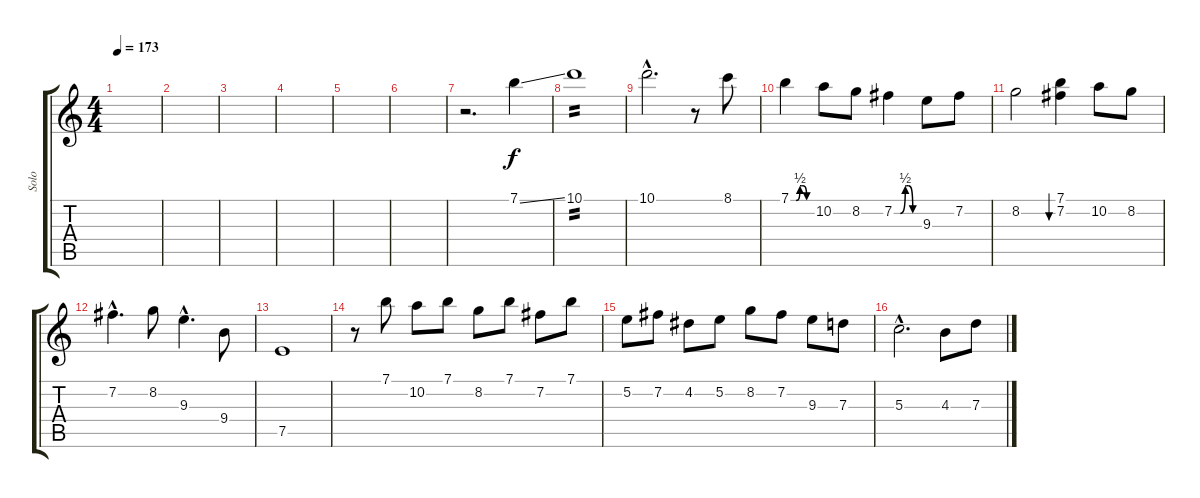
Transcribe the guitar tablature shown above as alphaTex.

\track ("Solo" "Solo") {instrument acousticguitarsteel}
\staff {score tabs}
\tuning (E4 B3 G3 D3 A2 E2) {hide}
\ts (4 4)
\tempo 173
\clef g2
\ks c
|
|
|
|
|
|
r.2{d} 7.1{ss}.4 |
10.1.1{tp 2} |
10.1{hac}.2{d} r.8 8.1.8 |
7.1{be (custom 0 0 15 0 26 2 30 2 34 2 45 0 60 0)}.4 10.2.8 8.2.8 7.2{be (custom 0 0 15 0 27 2 30 2 35 2 45 0 60 0)}.4 9.3.8 7.2.8 |
8.2.2 (7.1 7.2).4{bu 480} 10.2.8 8.2.8 |
7.2{hac}.4{d} 8.2.8 9.3{hac}.4{d} 9.4.8 |
7.5.1 |
r.8 7.1.8 10.2.8 7.1.8 8.2.8 7.1.8 7.2.8 7.1.8 |
5.2.8 7.2.8 4.2.8 5.2.8 8.2.8{instrument overdrivenguitar} 7.2.8 9.3.8 7.3.8 |
5.3{hac}.2{d} 4.3.8 7.3.8
